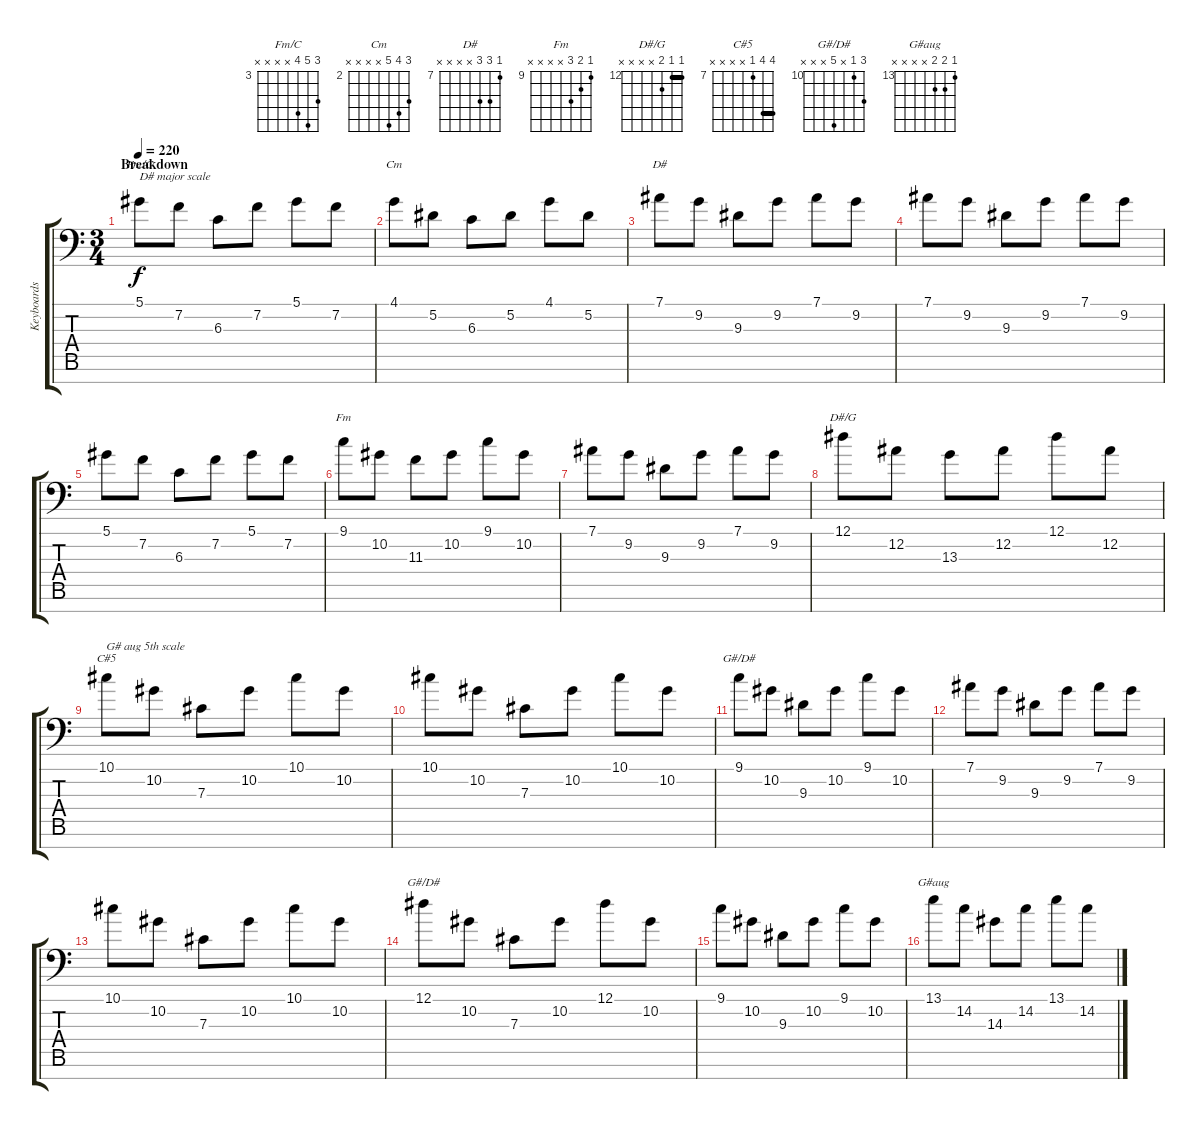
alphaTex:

\track ("Keyboards" "Keyboards") {instrument harpsichord}
\staff {score tabs}
\tuning (Eb4 Bb3 Gb3 Db3 Ab2 Eb2 Bb1) {hide}
\chord ("Fm/C" 5 7 6 x x x x) {firstfret 3}
\chord ("Cm" 4 5 6 x x x x) {firstfret 2}
\chord ("D#" 7 9 9 x x x x) {firstfret 7}
\chord ("Fm" 9 10 11 x x x x) {firstfret 9}
\chord ("D#/G" 12 12 13 x x x x) {firstfret 12 barre 12}
\chord ("C#5" 10 10 7 x x x x) {firstfret 7 barre 10}
\chord ("G#/D#" 9 10 9 x x x x) {firstfret 9 barre 9}
\chord ("G#/D#" 12 10 x 14 x x x) {firstfret 10}
\chord ("G#aug" 13 14 14 x x x x) {firstfret 13}
\ts (3 4)
\section ("" "Breakdown")
\tempo 220
\clef f4
\ks c
5.1.8{ch "Fm/C" txt "D# major scale" dy f} 7.2.8 6.3.8 7.2.8 5.1.8 7.2.8 |
4.1.8{ch "Cm"} 5.2.8 6.3.8 5.2.8 4.1.8 5.2.8 |
7.1.8{ch "D#"} 9.2.8 9.3.8 9.2.8 7.1.8 9.2.8 |
7.1.8 9.2.8 9.3.8 9.2.8 7.1.8 9.2.8 |
5.1.8 7.2.8 6.3.8 7.2.8 5.1.8 7.2.8 |
9.1.8{ch "Fm"} 10.2.8 11.3.8 10.2.8 9.1.8 10.2.8 |
7.1.8 9.2.8 9.3.8 9.2.8 7.1.8 9.2.8 |
12.1.8{ch "D#/G"} 12.2.8 13.3.8 12.2.8 12.1.8 12.2.8 |
10.1.8{ch "C#5" txt "G# aug 5th scale"} 10.2.8 7.3.8 10.2.8 10.1.8 10.2.8 |
10.1.8 10.2.8 7.3.8 10.2.8 10.1.8 10.2.8 |
9.1.8{ch "G#/D#"} 10.2.8 9.3.8 10.2.8 9.1.8 10.2.8 |
7.1.8 9.2.8 9.3.8 9.2.8 7.1.8 9.2.8 |
10.1.8 10.2.8 7.3.8 10.2.8 10.1.8 10.2.8 |
12.1.8{ch "G#/D#"} 10.2.8 7.3.8 10.2.8 12.1.8 10.2.8 |
9.1.8 10.2.8 9.3.8 10.2.8 9.1.8 10.2.8 |
13.1.8{ch "G#aug"} 14.2.8 14.3.8 14.2.8 13.1.8 14.2.8
